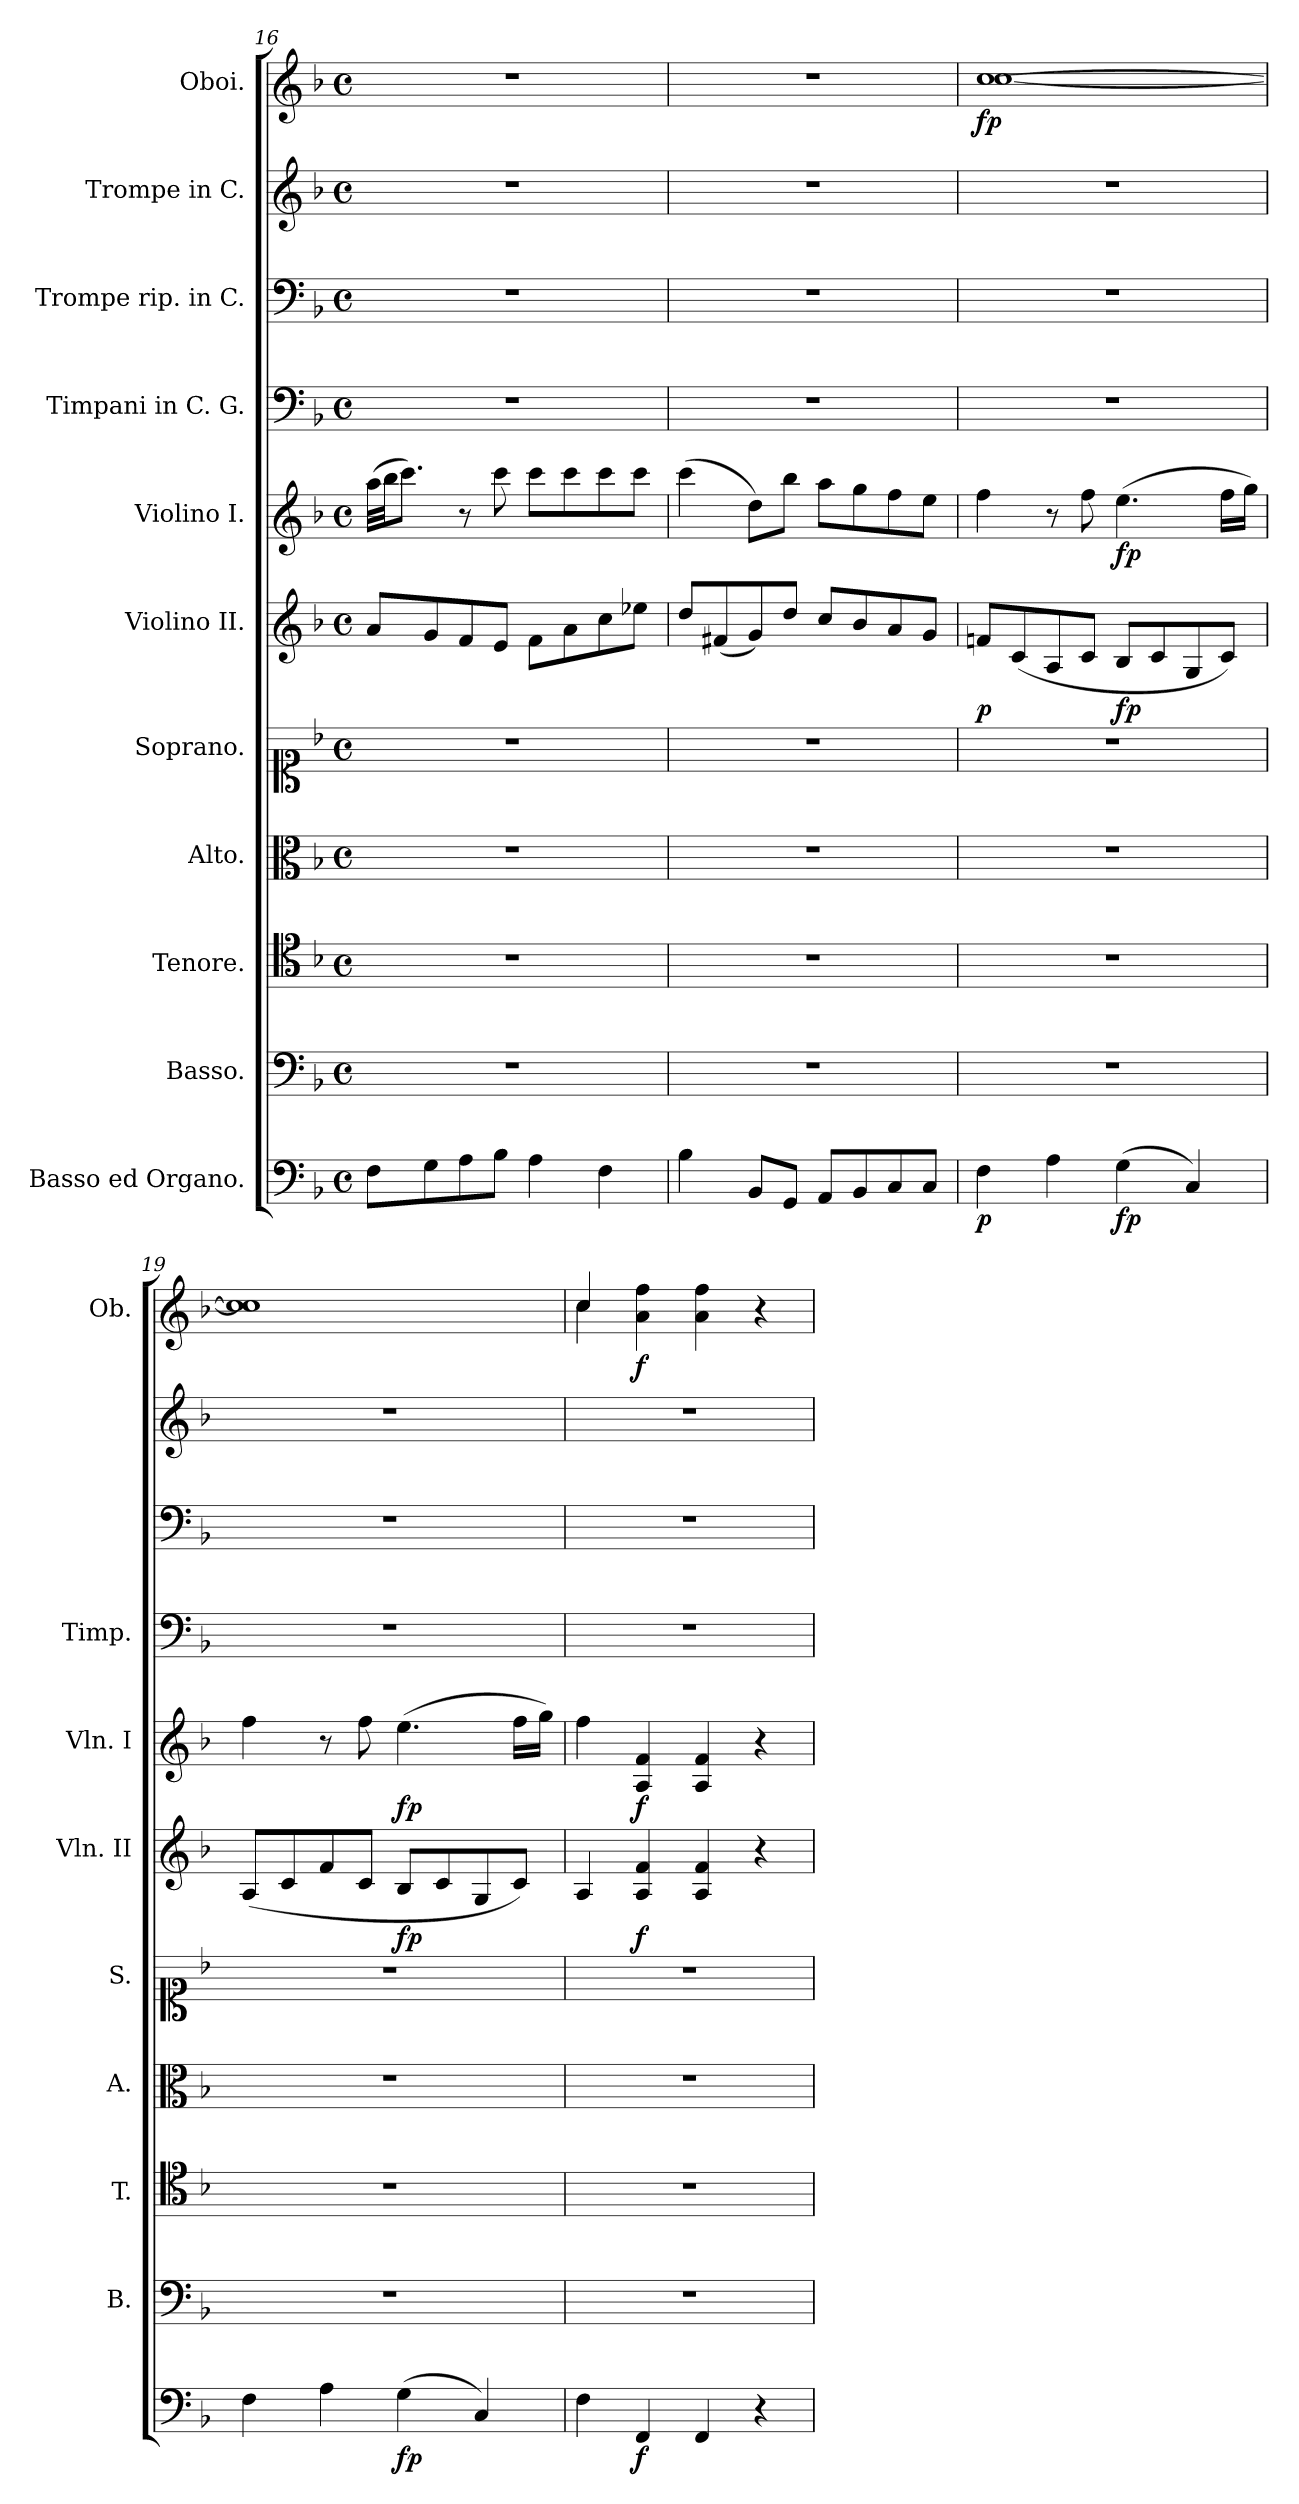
**kern	**dynam	**kern	**kern	**kern	**kern	**kern	**dynam	**kern	**dynam	**kern	**kern	**kern	**kern	**dynam
*part11	*part11	*part10	*part9	*part8	*part7	*part6	*part6	*part5	*part5	*part4	*part3	*part2	*part1	*part1
*staff11	*staff11	*staff10	*staff9	*staff8	*staff7	*staff6	*staff6	*staff5	*staff5	*staff4	*staff3	*staff2	*staff1	*staff1
*I"Basso ed  Organo.	*	*I"Basso.	*I"Tenore.	*I"Alto.	*I"Soprano.	*I"Violino II.	*	*I"Violino I.	*	*I"Timpani in C. G.	*I"Trompe rip. in C.	*I"Trompe in C.	*I"Oboi.	*
*	*	*I'B.	*I'T.	*I'A.	*I'S.	*I'Vln. II	*	*I'Vln. I	*	*I'Timp.	*	*	*I'Ob.	*
*clefF4	*	*clefF4	*clefC4	*clefC3	*clefC1	*clefG2	*	*clefG2	*	*clefF4	*clefF4	*clefG2	*clefG2	*
*k[b-]	*	*k[b-]	*k[b-]	*k[b-]	*k[b-]	*k[b-]	*	*k[b-]	*	*k[b-]	*k[b-]	*k[b-]	*k[b-]	*
*M4/4	*	*M4/4	*M4/4	*M4/4	*M4/4	*M4/4	*	*M4/4	*	*M4/4	*M4/4	*M4/4	*M4/4	*
*met(c)	*	*met(c)	*met(c)	*met(c)	*met(c)	*met(c)	*	*met(c)	*	*met(c)	*met(c)	*met(c)	*met(c)	*
=16	=16	=16	=16	=16	=16	=16	=16	=16	=16	=16	=16	=16	=16	=16
8F\L	.	1r	1r	1r	1r	8a/L	.	(>32aa\LLL	.	1r	1r	1r	1r	.
.	.	.	.	.	.	.	.	32bb-\JJ	.	.	.	.	.	.
.	.	.	.	.	.	.	.	8.ccc\J)	.	.	.	.	.	.
8G\	.	.	.	.	.	8g/	.	.	.	.	.	.	.	.
8A\	.	.	.	.	.	8f/	.	8r	.	.	.	.	.	.
8B-\J	.	.	.	.	.	8e/J	.	8ccc\	.	.	.	.	.	.
4A\	.	.	.	.	.	8f\L	.	8ccc\L	.	.	.	.	.	.
.	.	.	.	.	.	8a\	.	8ccc\	.	.	.	.	.	.
4F\	.	.	.	.	.	8cc\	.	8ccc\	.	.	.	.	.	.
.	.	.	.	.	.	8ee-X\J	.	8ccc\J	.	.	.	.	.	.
=17	=17	=17	=17	=17	=17	=17	=17	=17	=17	=17	=17	=17	=17	=17
4B-\	.	1r	1r	1r	1r	8dd/L	.	(>4ccc\	.	1r	1r	1r	1r	.
.	.	.	.	.	.	(<8f#X/	.	.	.	.	.	.	.	.
8BB-/L	.	.	.	.	.	8g/)	.	8dd\L)	.	.	.	.	.	.
8GG/J	.	.	.	.	.	8dd/J	.	8bb-\J	.	.	.	.	.	.
8AA/L	.	.	.	.	.	8cc/L	.	8aa\L	.	.	.	.	.	.
8BB-/	.	.	.	.	.	8b-/	.	8gg\	.	.	.	.	.	.
8C/	.	.	.	.	.	8a/	.	8ff\	.	.	.	.	.	.
8C/J	.	.	.	.	.	8g/J	.	8ee\J	.	.	.	.	.	.
=18	=18	=18	=18	=18	=18	=18	=18	=18	=18	=18	=18	=18	=18	=18
*	*	*	*	*	*	*	*	*	*	*	*	*	*^	*
!	!LO:DY:b	!	!	!	!	!	!LO:DY:b	!	!	!	!	!	!	!	!LO:DY:b
4F\	p	1r	1r	1r	1r	8fn/L	p	4ff\	.	1r	1r	1r	[1cc	[1cc	fp
.	.	.	.	.	.	(<8c/	.	.	.	.	.	.	.	.	.
4A\	.	.	.	.	.	8A/	.	8r	.	.	.	.	.	.	.
.	.	.	.	.	.	8c/J	.	8ff\	.	.	.	.	.	.	.
!	!LO:DY:b	!	!	!	!	!	!LO:DY:b	!	!LO:DY:b	!	!	!	!	!	!
(>4G\	fp	.	.	.	.	8B-/L	fp	(>4.ee\	fp	.	.	.	.	.	.
.	.	.	.	.	.	8c/	.	.	.	.	.	.	.	.	.
4C/)	.	.	.	.	.	8G/	.	.	.	.	.	.	.	.	.
.	.	.	.	.	.	8c/J)	.	16ff\LL	.	.	.	.	.	.	.
.	.	.	.	.	.	.	.	16gg\JJ)	.	.	.	.	.	.	.
*	*	*	*	*	*	*	*	*	*	*	*	*	*v	*v	*
=19	=19	=19	=19	=19	=19	=19	=19	=19	=19	=19	=19	=19	=19	=19
4F\	.	1r	1r	1r	1r	(<8A/L	.	4ff\	.	1r	1r	1r	1cc] 1cc]	.
.	.	.	.	.	.	8c/	.	.	.	.	.	.	.	.
4A\	.	.	.	.	.	8f/	.	8r	.	.	.	.	.	.
.	.	.	.	.	.	8c/J	.	8ff\	.	.	.	.	.	.
!	!LO:DY:b	!	!	!	!	!	!LO:DY:b	!	!LO:DY:b	!	!	!	!	!
(>4G\	fp	.	.	.	.	8B-/L	fp	(>4.ee\	fp	.	.	.	.	.
.	.	.	.	.	.	8c/	.	.	.	.	.	.	.	.
4C/)	.	.	.	.	.	8G/	.	.	.	.	.	.	.	.
.	.	.	.	.	.	8c/J)	.	16ff\LL	.	.	.	.	.	.
.	.	.	.	.	.	.	.	16gg\JJ)	.	.	.	.	.	.
=20	=20	=20	=20	=20	=20	=20	=20	=20	=20	=20	=20	=20	=20	=20
*	*	*	*	*	*	*	*	*	*	*	*	*	*^	*
4F\	.	1r	1r	1r	1r	4A/	.	4ff\	.	1r	1r	1r	4cc/	4cc\	.
!	!LO:DY:b	!	!	!	!	!	!LO:DY:b	!	!LO:DY:b	!	!	!	!	!	!LO:DY:b
4FF/	f	.	.	.	.	4A/ 4f/	f	4A/ 4f/	f	.	.	.	4a\ 4ff\	4ryy	f
4FF/	.	.	.	.	.	4A/ 4f/	.	4A/ 4f/	.	.	.	.	4a\ 4ff\	2ryy	.
4r	.	.	.	.	.	4r	.	4r	.	.	.	.	4r	.	.
*	*	*	*	*	*	*	*	*	*	*	*	*	*v	*v	*
=	=	=	=	=	=	=	=	=	=	=	=	=	=	=
*-	*-	*-	*-	*-	*-	*-	*-	*-	*-	*-	*-	*-	*-	*-
